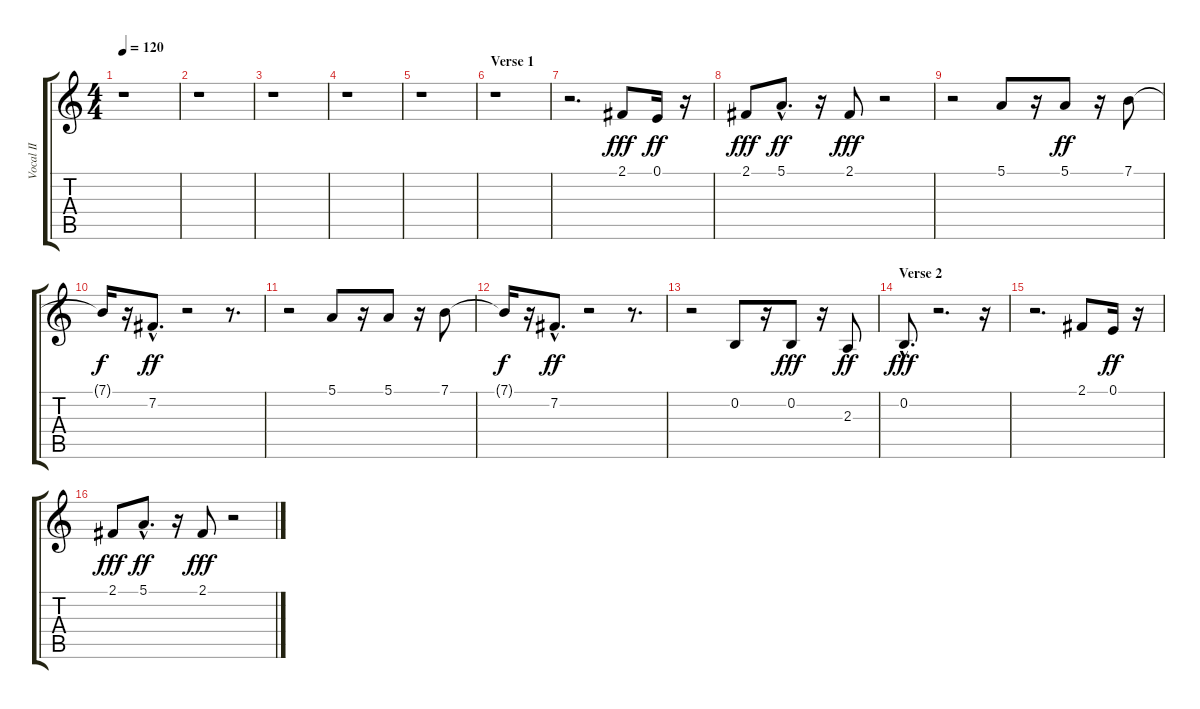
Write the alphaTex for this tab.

\track ("Vocal II" "Vocal II") {instrument honkytonkpiano}
\staff {score tabs}
\tuning (E4 B3 G3 D3 A2 E2) {hide}
\ts (4 4)
\tempo 120
\clef g2
\ks c
r.1{dy fff instrument honkytonkpiano} |
r.1 |
r.1 |
r.1 |
r.1 |
\section ("" "Verse 1")
r.1 |
r.2{d} 2.1.8 0.1.16{dy ff} r.16 |
2.1.8{dy fff} 5.1{hac}.8{d dy ff} r.16 2.1.8{dy fff} r.2 |
r.2 5.1.8 r.16 5.1.8{dy ff} r.16 7.1.8 |
7.1{t}.16{dy f} r.16 7.2{hac}.8{d dy ff} r.2 r.8{d} |
r.2 5.1.8 r.16 5.1.8 r.16 7.1.8 |
7.1{t}.16{dy f} r.16 7.2{hac}.8{d dy ff} r.2 r.8{d} |
r.2 0.2.8 r.16 0.2.8{dy fff} r.16 2.3.8{dy ff} |
\section ("" "Verse 2")
0.2{hac}.8{d dy fff} r.2{d} r.16 |
r.2{d} 2.1.8 0.1.16{dy ff} r.16 |
2.1.8{dy fff} 5.1{hac}.8{d dy ff} r.16 2.1.8{dy fff} r.2
